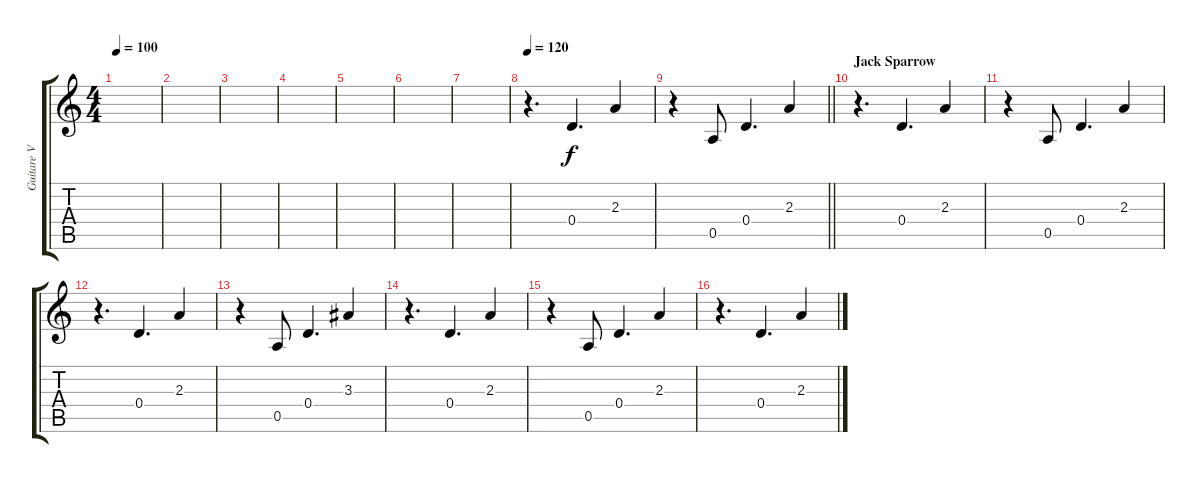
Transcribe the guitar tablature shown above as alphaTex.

\track ("Guitare V" "Guitare V") {instrument acousticguitarsteel}
\staff {score tabs}
\tuning (E4 B3 G3 D3 A2 E2) {hide}
\ts (4 4)
\tempo 100
\clef g2
\ks c
|
|
|
|
|
|
|
\tempo 120
r.4{d} 0.4.4{d} 2.3.4 |
\barLineRight lightlight
r.4 0.5.8 0.4.4{d} 2.3.4 |
\section ("" "Jack Sparrow")
r.4{d} 0.4.4{d} 2.3.4 |
r.4 0.5.8 0.4.4{d} 2.3.4 |
r.4{d} 0.4.4{d} 2.3.4 |
r.4 0.5.8 0.4.4{d} 3.3.4 |
r.4{d} 0.4.4{d} 2.3.4 |
r.4 0.5.8 0.4.4{d} 2.3.4 |
r.4{d} 0.4.4{d} 2.3.4
